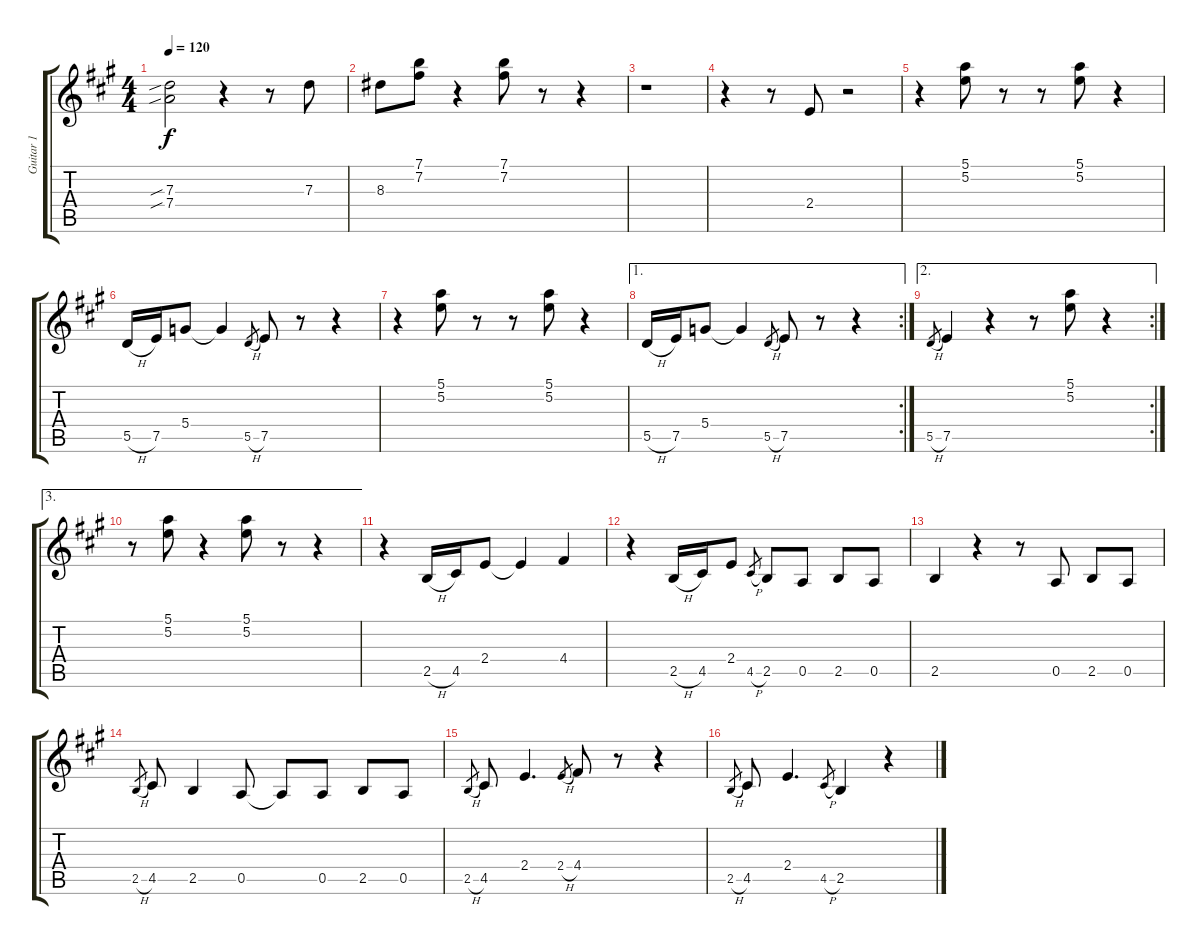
\track ("Guitar 1" "Guitar 1") {instrument electricguitarjazz}
\staff {score tabs}
\tuning (E4 B3 G3 D3 A2 E2) {hide}
\ts (4 4)
\tempo 120
\clef g2
\ks a
(7.3{sib} 7.4{sib}).2{dy f} r.4 r.8 7.3.8 |
8.3.8 (7.1 7.2).8 r.4 (7.1 7.2).8 r.8 r.4 |
r.1 |
r.4 r.8 2.4.8 r.2 |
r.4 (5.1 5.2).8 r.8 r.8 (5.1 5.2).8 r.4 |
5.5{h}.16 7.5.16 5.4.8 5.4{t}.4 5.5{h}.8{gr} 7.5.8 r.8 r.4 |
r.4 (5.1 5.2).8 r.8 r.8 (5.1 5.2).8 r.4 |
\ae 1
\rc 2
5.5{h}.16 7.5.16 5.4.8 5.4{t}.4 5.5{h}.8{gr} 7.5.8 r.8 r.4 |
\ae 2
\rc 2
5.5{h}.8{gr} 7.5.4 r.4 r.8 (5.1 5.2).8 r.4 |
\ae 3
r.8 (5.1 5.2).8 r.4 (5.1 5.2).8 r.8 r.4 |
r.4 2.5{h}.16 4.5.16 2.4.8 2.4{t}.4 4.4.4 |
r.4 2.5{h}.16 4.5.16 2.4.8 4.5{h}.8{gr} 2.5.8 0.5.8 2.5.8 0.5.8 |
2.5.4 r.4 r.8 0.5.8 2.5.8 0.5.8 |
2.5{h}.8{gr} 4.5.8 2.5.4 0.5.8 0.5{t}.8 0.5.8 2.5.8 0.5.8 |
2.5{h}.8{gr} 4.5.8 2.4.4{d} 2.4{h}.8{gr} 4.4.8 r.8 r.4 |
2.5{h}.8{gr} 4.5.8 2.4.4{d} 4.5{h}.8{gr} 2.5.4 r.4
